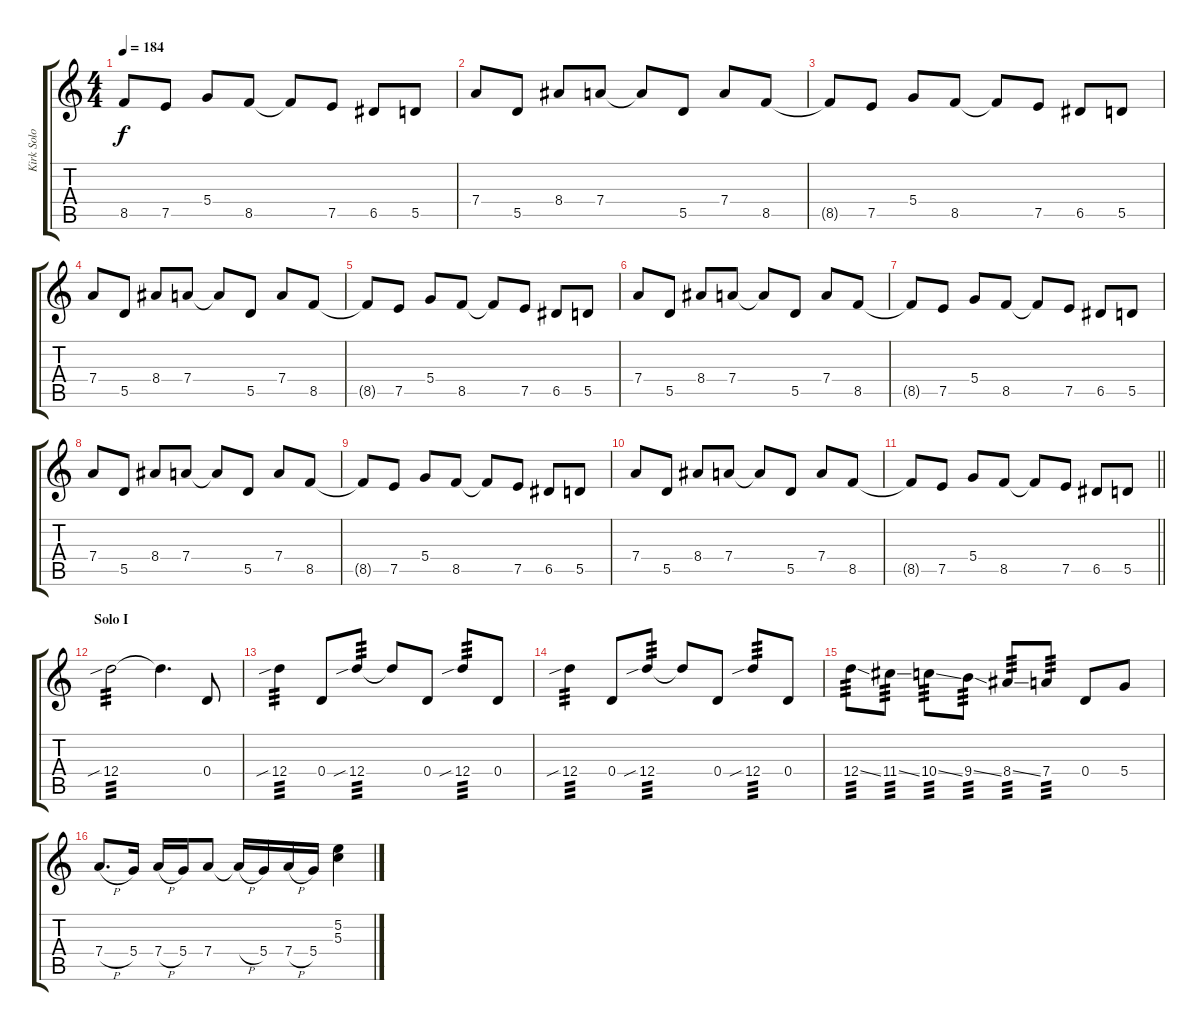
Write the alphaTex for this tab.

\track ("Kirk Solo" "Kirk Solo") {instrument distortionguitar}
\staff {score tabs}
\tuning (E4 B3 G3 D3 A2 D2) {hide}
\ts (4 4)
\tempo 184
\clef g2
\ks c
8.5{t}.8{dy f} 7.5.8 5.4.8 8.5.8 8.5{t}.8 7.5.8 6.5.8 5.5.8 |
7.4.8 5.5.8 8.4.8 7.4.8 7.4{t}.8 5.5.8 7.4.8 8.5.8 |
8.5{t}.8 7.5.8 5.4.8 8.5.8 8.5{t}.8 7.5.8 6.5.8 5.5.8 |
7.4.8 5.5.8 8.4.8 7.4.8 7.4{t}.8 5.5.8 7.4.8 8.5.8 |
8.5{t}.8 7.5.8 5.4.8 8.5.8 8.5{t}.8 7.5.8 6.5.8 5.5.8 |
7.4.8 5.5.8 8.4.8 7.4.8 7.4{t}.8 5.5.8 7.4.8 8.5.8 |
8.5{t}.8 7.5.8 5.4.8 8.5.8 8.5{t}.8 7.5.8 6.5.8 5.5.8 |
7.4.8 5.5.8 8.4.8 7.4.8 7.4{t}.8 5.5.8 7.4.8 8.5.8 |
8.5{t}.8 7.5.8 5.4.8 8.5.8 8.5{t}.8 7.5.8 6.5.8 5.5.8 |
7.4.8 5.5.8 8.4.8 7.4.8 7.4{t}.8 5.5.8 7.4.8 8.5.8 |
\barLineRight lightlight
8.5{t}.8 7.5.8 5.4.8 8.5.8 8.5{t}.8 7.5.8 6.5.8 5.5.8 |
\section ("" "Solo I")
12.4{sib}.2{tp 3 instrument distortionguitar} 12.4{t}.4{d} 0.4.8 |
12.4{sib}.4{tp 3} 0.4.8 12.4{sib}.8{tp 3} 12.4{t}.8 0.4.8 12.4{sib}.8{tp 3} 0.4.8 |
12.4{sib}.4{tp 3} 0.4.8 12.4{sib}.8{tp 3} 12.4{t}.8 0.4.8 12.4{sib}.8{tp 3} 0.4.8 |
12.4{ss}.8{tp 3} 11.4{ss}.8{tp 3} 10.4{ss}.8{tp 3} 9.4{ss}.8{tp 3} 8.4{ss}.8{tp 3} 7.4.8{tp 3} 0.4.8 5.4.8 |
7.4{h}.8{d} 5.4.16 7.4{h}.16 5.4.16 7.4.8 7.4{h t}.16 5.4.16 7.4{h}.16 5.4.16 (5.2 5.3).4
